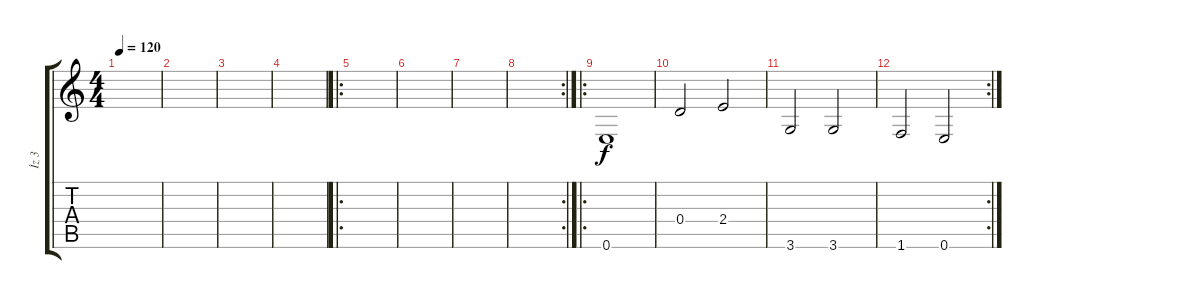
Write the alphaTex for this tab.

\track ("İz 3" "İz 3") {instrument distortionguitar}
\staff {score tabs}
\tuning (E4 B3 G3 D3 A2 E2) {hide}
\ts (4 4)
\tempo 120
\clef g2
\ks c
|
|
|
|
\ro
|
|
|
\rc 2
|
\ro
0.6.1 |
0.4.2 2.4.2 |
3.6.2 3.6.2 |
\rc 2
1.6.2 0.6.2
